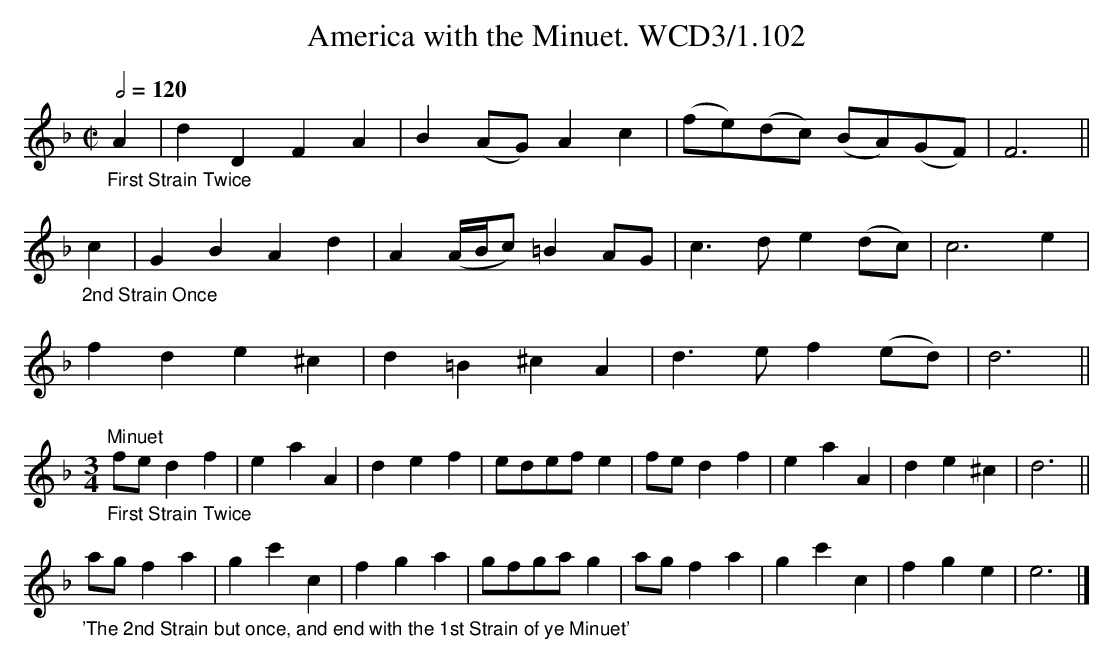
X:1
T:America with the Minuet. WCD3/1.102
M:C|
L:1/4
Q:1/2=120
K:Dm
"_First Strain Twice"
A|dD FA|B(A/G/) Ac|(f/e/)(d/c/) (B/A/)(G/F/)|F3||
"_2nd Strain Once"
c|GB Ad|A(A//B//c/) =BA/G/|c3/d/ e (d/c/)|c3e|
fd e^c|d=B ^cA|d3/e/ f(e/d/)|d3||
M:3/4
"Minuet""_First Strain Twice"
f/e/ df|eaA|def|e/d/e/f/ e|f/e/df|eaA|de^c|d3||
"_'The 2nd Strain but once, and end with the 1st Strain of ye Minuet'"
a/g/fa|gc'c|fga|g/f/g/a/ g|a/g/ fa|gc'c|fge|e3|]
